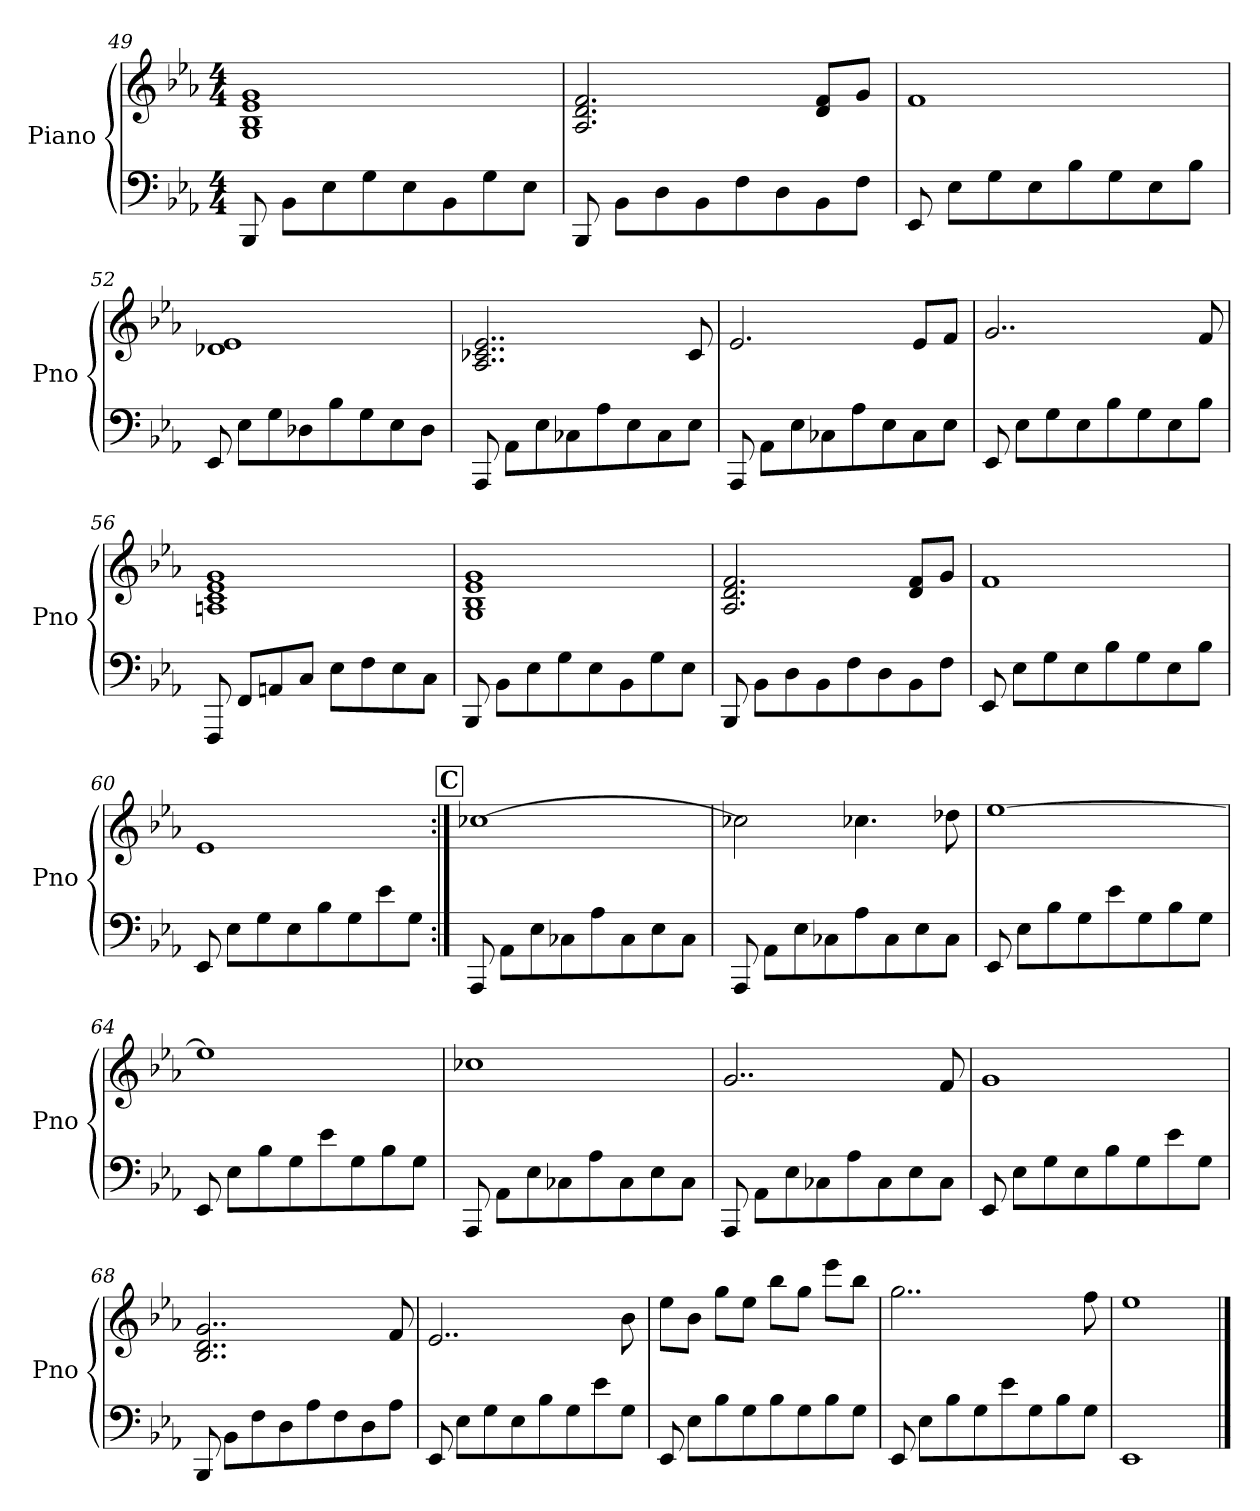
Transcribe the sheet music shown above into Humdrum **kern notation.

**kern	**kern
*part1	*part1
*staff2	*staff1
*I"Piano	*
*I'Pno	*
!!LO:LB:g=z
*clefF4	*clefG2
*k[b-e-a-]	*k[b-e-a-]
*M4/4	*M4/4
=49	=49
8BBB-/	1G 1B- 1e- 1g
8BB-\L	.
8E-\	.
8G\	.
8E-\	.
8BB-\	.
8G\	.
8E-\J	.
=50	=50
8BBB-/	2.A-/ 2.d/ 2.f/
8BB-\L	.
8D\	.
8BB-\	.
8F\	.
8D\	.
8BB-\	8d/ 8f/L
8F\J	8g/J
=51	=51
8EE-/	1f
8E-\L	.
8G\	.
8E-\	.
8B-\	.
8G\	.
8E-\	.
8B-\J	.
=52	=52
8EE-/	1d-X 1e-
8E-\L	.
8G\	.
8D-X\	.
8B-\	.
8G\	.
8E-\	.
8D-\J	.
!!LO:LB:g=z
=53	=53
8AAA-/	2..A-/ 2..c-X/ 2..e-/
8AA-\L	.
8E-\	.
8C-X\	.
8A-\	.
8E-\	.
8C-\	.
8E-\J	8c-/
=54	=54
8AAA-/	2.e-/
8AA-\L	.
8E-\	.
8C-X\	.
8A-\	.
8E-\	.
8C-\	8e-/L
8E-\J	8f/J
=55	=55
8EE-/	2..g/
8E-\L	.
8G\	.
8E-\	.
8B-\	.
8G\	.
8E-\	.
8B-\J	8f/
=56	=56
8FFF/	1An 1c 1e- 1g
8FF/L	.
8AAn/	.
8C/J	.
8E-\L	.
8F\	.
8E-\	.
8C\J	.
!!LO:LB:g=z
=57	=57
8BBB-/	1G 1B- 1e- 1g
8BB-\L	.
8E-\	.
8G\	.
8E-\	.
8BB-\	.
8G\	.
8E-\J	.
=58	=58
8BBB-/	2.A-/ 2.d/ 2.f/
8BB-\L	.
8D\	.
8BB-\	.
8F\	.
8D\	.
8BB-\	8d/ 8f/L
8F\J	8g/J
=59	=59
8EE-/	1f
8E-\L	.
8G\	.
8E-\	.
8B-\	.
8G\	.
8E-\	.
8B-\J	.
=60	=60
8EE-/	1e-
8E-\L	.
8G\	.
8E-\	.
8B-\	.
8G\	.
8e-\	.
8G\J	.
!!LO:PB:g=z
!!LO:REH:place=s1:a:B:fs=14:t=C
=61:|!	=61:|!
8AAA-/	[1cc-X
8AA-\L	.
8E-\	.
8C-X\	.
8A-\	.
8C-\	.
8E-\	.
8C-\J	.
=62	=62
8AAA-/	2cc-X\]
8AA-\L	.
8E-\	.
8C-X\	.
8A-\	4.cc-X\
8C-\	.
8E-\	.
8C-\J	8dd-X\
=63	=63
8EE-/	[1ee-
8E-\L	.
8B-\	.
8G\	.
8e-\	.
8G\	.
8B-\	.
8G\J	.
=64	=64
8EE-/	1ee-]
8E-\L	.
8B-\	.
8G\	.
8e-\	.
8G\	.
8B-\	.
8G\J	.
!!LO:LB:g=z
=65	=65
8AAA-/	1cc-X
8AA-\L	.
8E-\	.
8C-X\	.
8A-\	.
8C-\	.
8E-\	.
8C-\J	.
=66	=66
8AAA-/	2..g/
8AA-\L	.
8E-\	.
8C-X\	.
8A-\	.
8C-\	.
8E-\	.
8C-\J	8f/
=67	=67
8EE-/	1g
8E-\L	.
8G\	.
8E-\	.
8B-\	.
8G\	.
8e-\	.
8G\J	.
=68	=68
8BBB-/	2..B-/ 2..d/ 2..g/
8BB-\L	.
8F\	.
8D\	.
8A-\	.
8F\	.
8D\	.
8A-\J	8f/
!!LO:LB:g=z
=69	=69
8EE-/	2..e-/
8E-\L	.
8G\	.
8E-\	.
8B-\	.
8G\	.
8e-\	.
8G\J	8b-\
=70	=70
8EE-/	8ee-\L
8E-\L	8b-\J
8B-\	8gg\L
8G\	8ee-\J
8B-\	8bb-\L
8G\	8gg\J
8B-\	8eee-\L
8G\J	8bb-\J
=71	=71
8EE-/	2..gg\
8E-\L	.
8B-\	.
8G\	.
8e-\	.
8G\	.
8B-\	.
8G\J	8ff\
=72	=72
1EE-	1ee-
==	==
*-	*-
